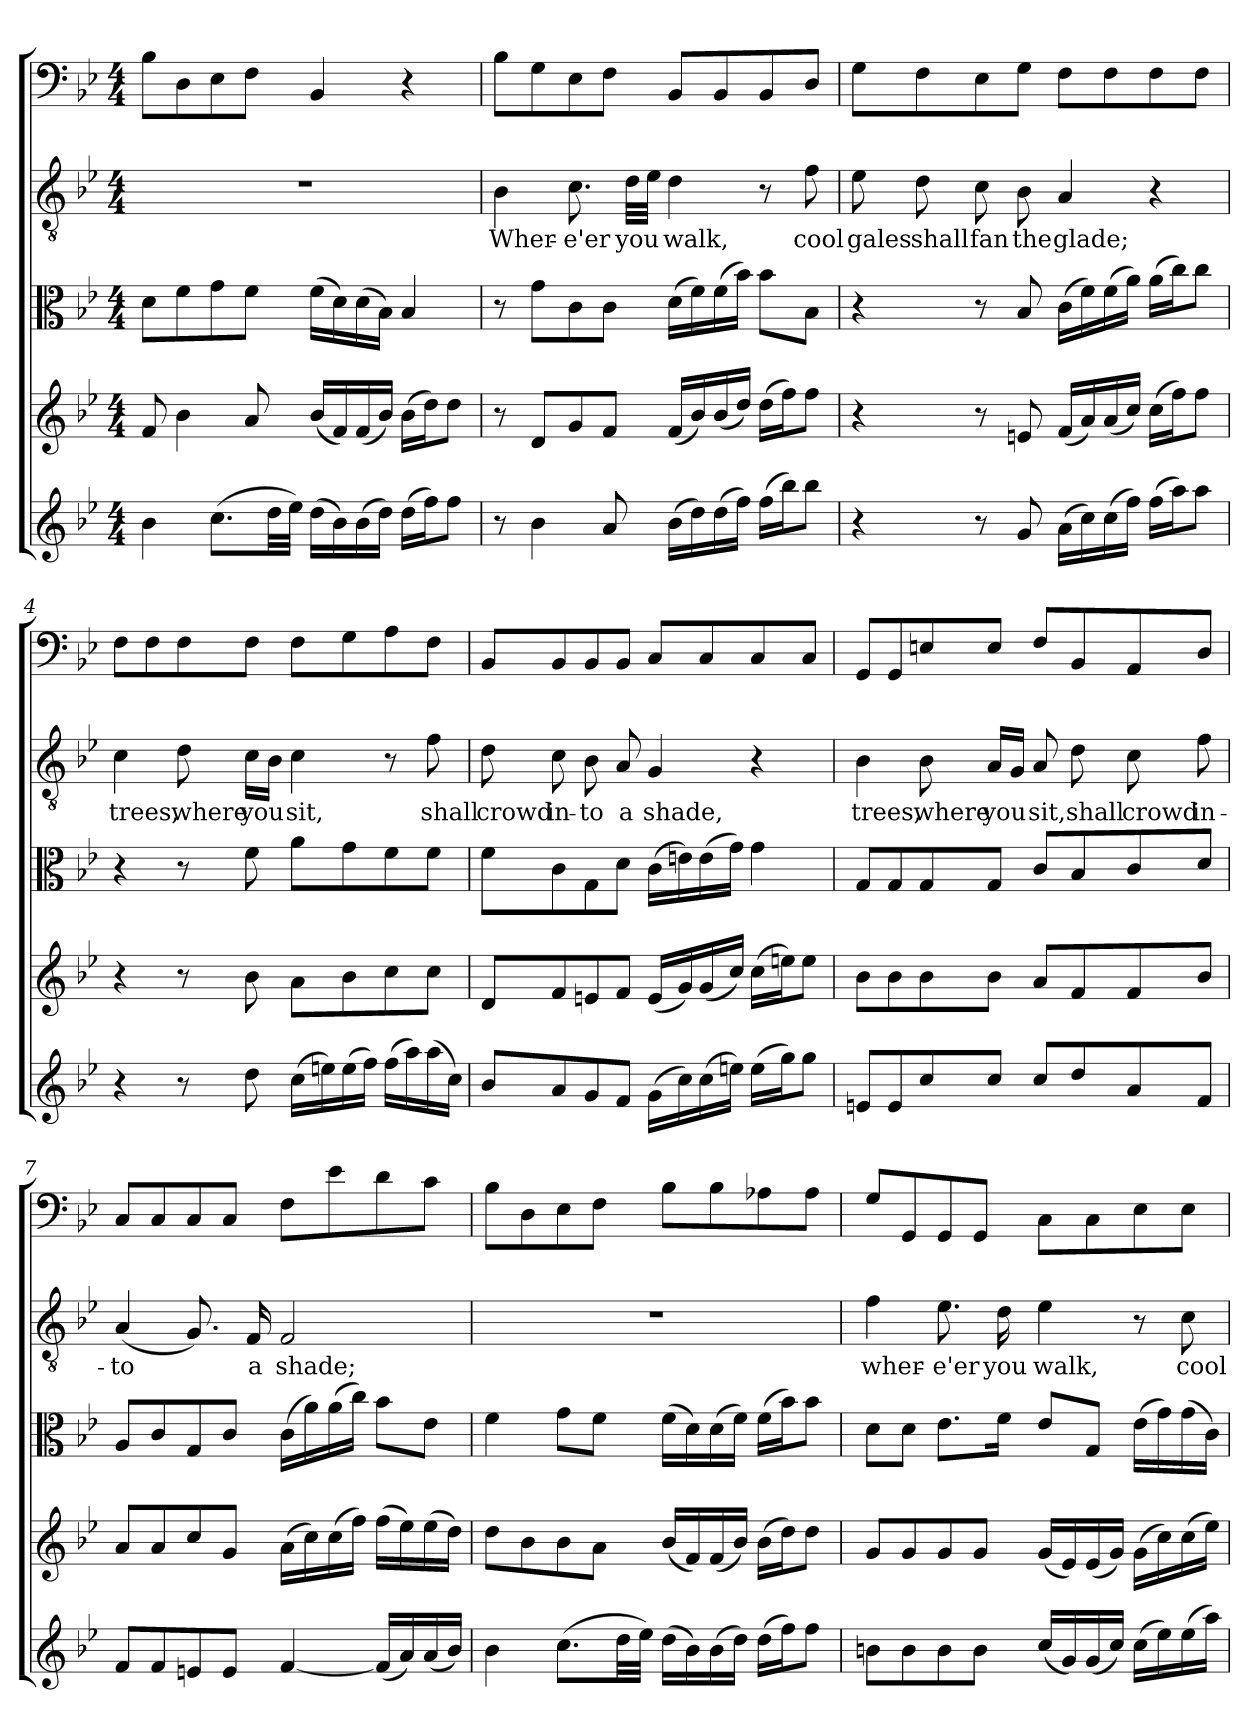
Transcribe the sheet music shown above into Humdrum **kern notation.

**kern	**kern	**kern	**kern	**text	**kern
*part5	*part4	*part3	*part2	*part2	*part1
*staff5	*staff4	*staff3	*staff2	*staff2	*staff1
*clefG2	*clefG2	*clefC3	*clefGv2	*	*clefF4
*k[b-e-]	*k[b-e-]	*k[b-e-]	*k[b-e-]	*	*k[b-e-]
*B-:	*B-:	*B-:	*B-:	*	*B-:
*M4/4	*M4/4	*M4/4	*M4/4	*	*M4/4
=1	=1	=1	=1	=1	=1
4b-\	8f/	8d\L	1r	.	8B-\L
.	4b-\	8f\	.	.	8D\
(8.cc\L	.	8g\	.	.	8E-\
.	8a/	8f\J	.	.	8F\J
32dd\LL	.	.	.	.	.
32ee-\JJJ)	.	.	.	.	.
(16dd\LL	(16b-/LL	(16f\LL	.	.	4BB-/
16b-\)	16f/)	16d\)	.	.	.
(16b-\	(16f/	(16d\	.	.	.
16dd\JJ)	16b-/JJ)	16B-\JJ)	.	.	.
(16dd\LL	(16b-\LL	4B-/	.	.	4r
16ff\J)	16dd\J)	.	.	.	.
8ff\J	8dd\J	.	.	.	.
=2	=2	=2	=2	=2	=2
8r	8r	8r	4B-\	Wher-	8B-\L
4b-\	8d/L	8g\L	.	.	8G\
.	8g/	8c\	8.c\	-e'er	8E-\
8a/	8f/J	8c\J	.	.	8F\J
.	.	.	32d\LLL	you	.
.	.	.	32e-\JJJ	.	.
(16b-\LL	(16f/LL	(16d\LL	4d\	walk,	8BB-/L
16dd\)	16b-/)	16f\)	.	.	.
(16dd\	(16b-/	(16f\	.	.	8BB-/
16ff\JJ)	16dd/JJ)	16b-\JJ)	.	.	.
(16ff\LL	(16dd\LL	8b-\L	8r	.	8BB-/
16bb-\J)	16ff\J)	.	.	.	.
8bb-\J	8ff\J	8B-\J	8f\	cool	8D/J
=3	=3	=3	=3	=3	=3
4r	4r	4r	8e-\	gales	8G\L
.	.	.	8d\	shall	8F\
8r	8r	8r	8c\	fan	8E-\
8g/	8en/	8B-/	8B-\	the	8G\J
(16a\LL	(16f/LL	(16c\LL	4A/	glade;	8F\L
16cc\)	16a/)	16f\)	.	.	.
(16cc\	(16a/	(16f\	.	.	8F\
16ff\JJ)	16cc/JJ)	16a\JJ)	.	.	.
(16ff\LL	(16cc\LL	(16a\LL	4r	.	8F\
16aa\J)	16ff\J)	16cc\J)	.	.	.
8aa\J	8ff\J	8cc\J	.	.	8F\J
=4	=4	=4	=4	=4	=4
4r	4r	4r	4c\	trees,	8F\L
.	.	.	.	.	8F\
8r	8r	8r	8d\	where	8F\
8dd\	8b-\	8f\	16c\LL	you	8F\J
.	.	.	16B-\JJ	.	.
(16cc\LL	8a\L	8a\L	4c\	sit,	8F\L
16een\)	.	.	.	.	.
(16ee\	8b-\	8g\	.	.	8G\
16ff\JJ)	.	.	.	.	.
(16ff\LL	8cc\	8f\	8r	.	8A\
16aa\)	.	.	.	.	.
(16aa\	8cc\J	8f\J	8f\	shall	8F\J
16cc\JJ)	.	.	.	.	.
=5	=5	=5	=5	=5	=5
8b-/L	8d/L	8f\L	8d\	crowd	8BB-/L
8a/	8f/	8c\	8c\	in-	8BB-/
8g/	8en/	8G\	8B-\	-to	8BB-/
8f/J	8f/J	8d\J	8A/	a	8BB-/J
(16g\LL	(16e/LL	(16c\LL	4G/	shade,	8C/L
16cc\)	16g/)	16en\)	.	.	.
(16cc\	(16g/	(16e\	.	.	8C/
16een\JJ)	16cc/JJ)	16g\JJ)	.	.	.
(16ee\LL	(16cc\LL	4g\	4r	.	8C/
16gg\J)	16een\J)	.	.	.	.
8gg\J	8ee\J	.	.	.	8C/J
=6	=6	=6	=6	=6	=6
8en/L	8b-\L	8G/L	4B-\	trees,	8GG/L
8e/	8b-\	8G/	.	.	8GG/
8cc/	8b-\	8G/	8B-\	where	8En/
8cc/J	8b-\J	8G/J	16A/LL	you	8E/J
.	.	.	16G/JJ	.	.
8cc/L	8a/L	8c/L	8A/	sit,	8F/L
8dd/	8f/	8B-/	8d\	shall	8BB-/
8a/	8f/	8c/	8c\	crowd	8AA/
8f/J	8b-/J	8d/J	8f\	in-	8D/J
=7	=7	=7	=7	=7	=7
8f/L	8a/L	8A/L	(4A/	-to	8C/L
8f/	8a/	8c/	.	.	8C/
8en/	8cc/	8G/	8.G/)	.	8C/
8e/J	8g/J	8c/J	.	.	8C/J
.	.	.	16F/	a	.
[4f/	(16a\LL	(16c\LL	2F/	shade;	8F\L
.	16cc\)	16a\)	.	.	.
.	(16cc\	(16a\	.	.	8e-\
.	16ff\JJ)	16cc\JJ)	.	.	.
(16f/LL]	(16ff\LL	8b-\L	.	.	8d\
16a/)	16ee-\)	.	.	.	.
(16a/	(16ee-\	8e-\J	.	.	8c\J
16b-/JJ)	16dd\JJ)	.	.	.	.
=8	=8	=8	=8	=8	=8
4b-\	8dd\L	4f\	1r	.	8B-\L
.	8b-\	.	.	.	8D\
(8.cc\L	8b-\	8g\L	.	.	8E-\
.	8a\J	8f\J	.	.	8F\J
32dd\LL	.	.	.	.	.
32ee-\JJJ)	.	.	.	.	.
(16dd\LL	(16b-/LL	(16f\LL	.	.	8B-\L
16b-\)	16f/)	16d\)	.	.	.
(16b-\	(16f/	(16d\	.	.	8B-\
16dd\JJ)	16b-/JJ)	16f\JJ)	.	.	.
(16dd\LL	(16b-\LL	(16f\LL	.	.	8A-X\
16ff\J)	16dd\J)	16b-\J)	.	.	.
8ff\J	8dd\J	8b-\J	.	.	8A-\J
=9	=9	=9	=9	=9	=9
8bn\L	8g/L	8d\L	4f\	wher-	8G/L
8b\	8g/	8d\J	.	.	8GG/
8b\	8g/	8.e-\L	8.e-\	-e'er	8GG/
8b\J	8g/J	.	.	.	8GG/J
.	.	16f\Jk	16d\	you	.
(16cc/LL	(16g/LL	8e-/L	4e-\	walk,	8C\L
16g/)	16e-/)	.	.	.	.
(16g/	(16e-/	8G/J	.	.	8C\
16cc/JJ)	16g/JJ)	.	.	.	.
(16cc\LL	(16g\LL	(16e-\LL	8r	.	8E-\
16ee-\)	16cc\)	16g\)	.	.	.
(16ee-\	(16cc\	(16g\	8c\	cool	8E-\J
16aa\JJ)	16ee-\JJ)	16c\JJ)	.	.	.
=	=	=	=	=	=
*-	*-	*-	*-	*-	*-
